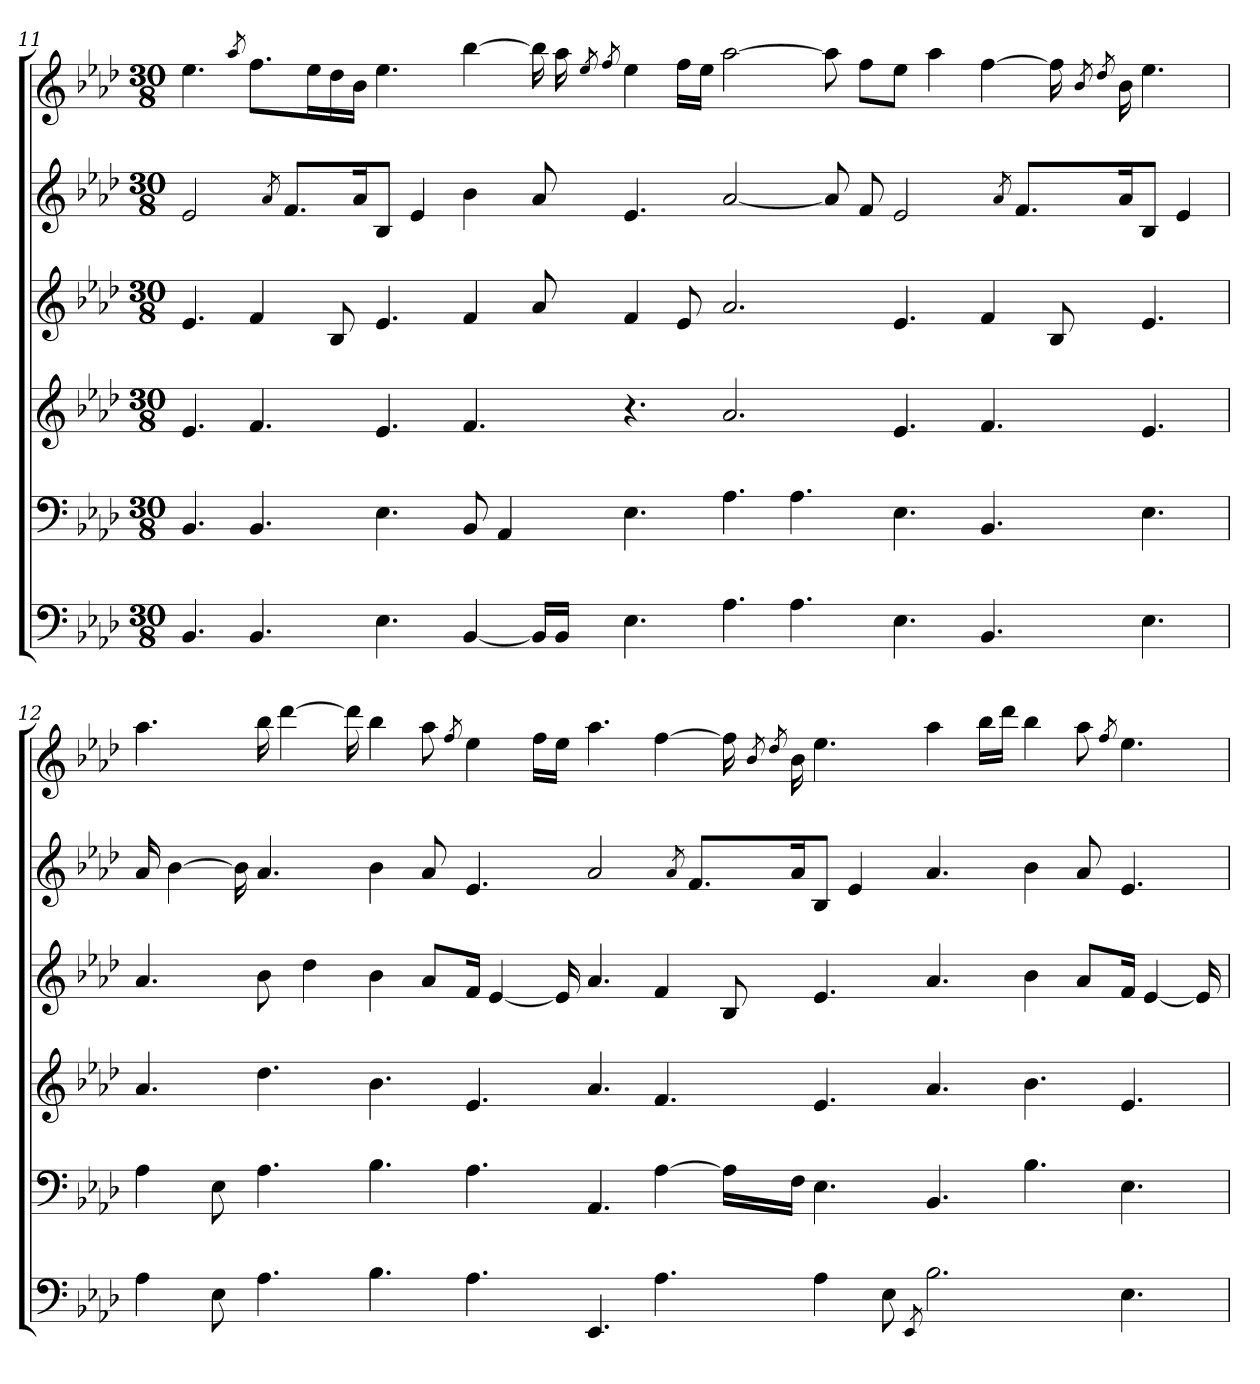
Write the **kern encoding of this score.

**kern	**kern	**kern	**kern	**kern	**kern
*part6	*part5	*part4	*part3	*part2	*part1
*staff6	*staff5	*staff4	*staff3	*staff2	*staff1
*clefF4	*clefF4	*clefG2	*clefG2	*clefG2	*clefG2
*k[b-e-a-d-]	*k[b-e-a-d-]	*k[b-e-a-d-]	*k[b-e-a-d-]	*k[b-e-a-d-]	*k[b-e-a-d-]
*M30/8	*M30/8	*M30/8	*M30/8	*M30/8	*M30/8
=11	=11	=11	=11	=11	=11
4.BB-	4.BB-	4.e-	4.e-	2e-	4.ee-
.	.	.	.	.	8qaa-
4.BB-	4.BB-	4.f	4f	.	8.ff\L
.	.	.	.	8qa-	.
.	.	.	.	8.f/L	.
.	.	.	.	.	16ee-\L
.	.	.	8B-	.	16dd-\
.	.	.	.	16a-/K	16b-\JJ
4.E-	4.E-	4.e-	4.e-	8B-/J	4.ee-
.	.	.	.	4e-	.
[4BB-	8BB-	4.f	4f	4b-	[4bb-
.	4AA-	.	.	.	.
16BB-/LL]	.	.	8a-	8a-	16bb-]
16BB-/JJ	.	.	.	.	16aa-
.	.	.	.	.	8qee-
.	.	.	.	.	8qff
4.E-	4.E-	4.r	4f	4.e-	4ee-
.	.	.	8e-	.	16ff\LL
.	.	.	.	.	16ee-\JJ
4.A-	4.A-	2.a-	2.a-	[2a-	[2aa-
4.A-	4.A-	.	.	.	.
.	.	.	.	8a-]	8aa-]
.	.	.	.	8f	8ff\L
4.E-	4.E-	4.e-	4.e-	2e-	8ee-\J
.	.	.	.	.	4aa-
4.BB-	4.BB-	4.f	4f	.	[4ff
.	.	.	.	8qa-	.
.	.	.	.	8.f/L	.
.	.	.	8B-	.	16ff]
.	.	.	.	.	8qb-
.	.	.	.	.	8qdd-
.	.	.	.	16a-/K	16b-
4.E-	4.E-	4.e-	4.e-	8B-/J	4.ee-
.	.	.	.	4e-	.
=12	=12	=12	=12	=12	=12
4A-	4A-	4.a-	4.a-	16a-	4.aa-
.	.	.	.	[4b-	.
8E-	8E-	.	.	.	.
.	.	.	.	16b-]	.
4.A-	4.A-	4.dd-	8b-	4.a-	16bb-
.	.	.	.	.	[4ddd-
.	.	.	4dd-	.	.
.	.	.	.	.	16ddd-]
4.B-	4.B-	4.b-	4b-	4b-	4bb-
.	.	.	8a-/L	8a-	8aa-
.	.	.	.	.	8qff
4.A-	4.A-	4.e-	16f/Jk	4.e-	4ee-
.	.	.	[4e-	.	.
.	.	.	.	.	16ff\LL
.	.	.	16e-]	.	16ee-\JJ
4.EE-	4.AA-	4.a-	4.a-	2a-	4.aa-
4.A-	[4A-	4.f	4f	.	[4ff
.	.	.	.	8qa-	.
.	.	.	.	8.f/L	.
.	16A-\LL]	.	8B-	.	16ff]
.	.	.	.	.	8qb-
.	.	.	.	.	8qdd-
.	16F\JJ	.	.	16a-/K	16b-
4A-	4.E-	4.e-	4.e-	8B-/J	4.ee-
.	.	.	.	4e-	.
8E-	.	.	.	.	.
8qEE-	.	.	.	.	.
2.B-	4.BB-	4.a-	4.a-	4.a-	4aa-
.	.	.	.	.	16bb-\LL
.	.	.	.	.	16ddd-\JJ
.	4.B-	4.b-	4b-	4b-	4bb-
.	.	.	8a-/L	8a-	8aa-
.	.	.	.	.	8qff
4.E-	4.E-	4.e-	16f/Jk	4.e-	4.ee-
.	.	.	[4e-	.	.
.	.	.	16e-]	.	.
=	=	=	=	=	=
*-	*-	*-	*-	*-	*-
